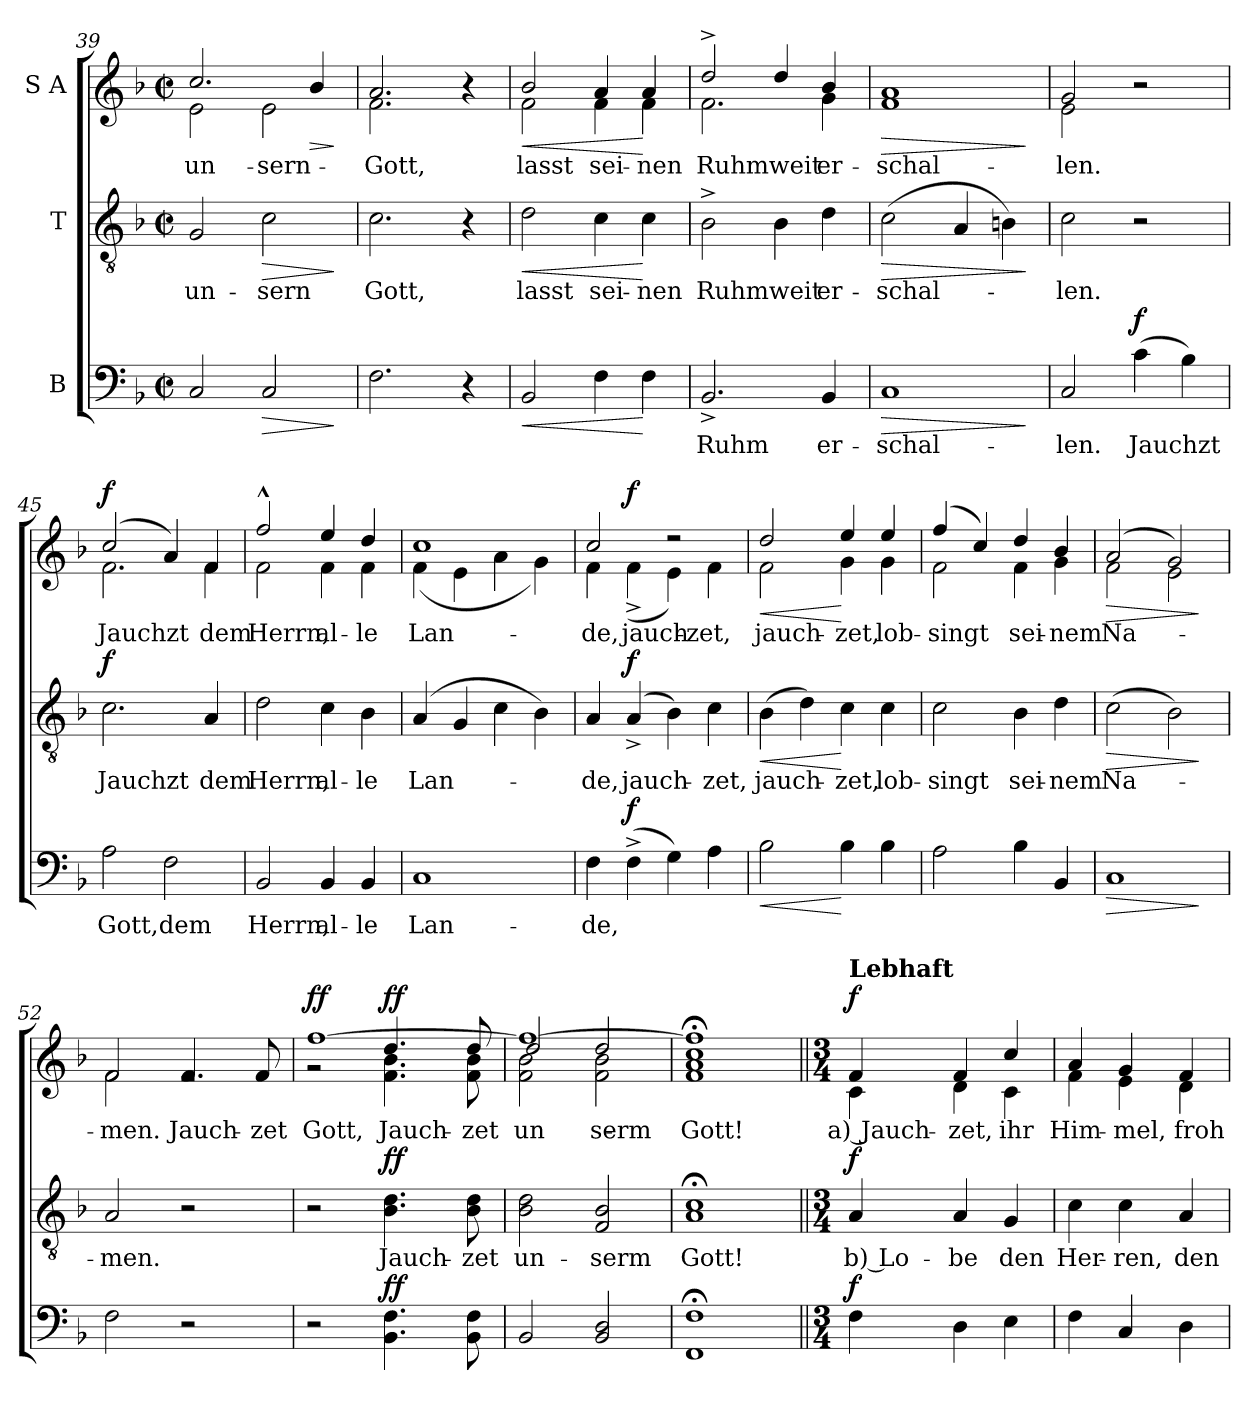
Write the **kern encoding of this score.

**kern	**text	**dynam	**kern	**text	**dynam	**kern	**text	**dynam
*part3	*part3	*part3	*part2	*part2	*part2	*part1	*part1	*part1
*staff3	*staff3	*staff3	*staff2	*staff2	*staff2	*staff1	*staff1	*staff1
*I"B	*	*	*I"T	*	*	*I"S A	*	*
*clefF4	*	*	*clefGv2	*	*	*clefG2	*	*
*k[b-]	*	*	*k[b-]	*	*	*k[b-]	*	*
*M2/2	*	*	*M2/2	*	*	*M2/2	*	*
*met(c|)	*	*	*met(c|)	*	*	*met(c|)	*	*
=39	=39	=39	=39	=39	=39	=39	=39	=39
!	!	!	!	!LO:LY:b	!	!	!LO:LY:b	!
*	*	*	*	*	*	*^	*	*
2C/	.	.	2G/	un-	.	2.cc/	2e\	un-	.
!	!	!LO:HP:b	!	!LO:LY:b	!LO:HP:b	!	!	!LO:LY:b	!
2C/	.	>	2c\	-sern	>	.	2e\	-sern	.
!	!	!	!	!	!	!	!	!	!LO:HP:b
.	.	.	.	.	.	4b-/	.	.	>
*	*	*	*	*	*	*v	*v	*	*
.	.	]	.	.	]	.	.	]
=40	=40	=40	=40	=40	=40	=40	=40	=40
!	!	!	!	!LO:LY:b	!	!	!LO:LY:b	!
*	*	*	*	*	*	*^	*	*
2.F\	.	.	2.c\	Gott,	.	2.a/	2.f\	Gott,	.
4r	.	.	4r	.	.	4r	4ryy	.	.
=41	=41	=41	=41	=41	=41	=41	=41	=41	=41
!	!	!LO:HP:b	!	!LO:LY:b	!LO:HP:b	!	!	!LO:LY:b	!LO:HP:b
2BB-/	.	<	2d\	lasst	<	2b-/	2f\	lasst	<
!	!	!	!	!LO:LY:b	!	!	!	!LO:LY:b	!
4F\	.	.	4c\	sei-	.	4a/	4f\	sei-	.
!	!	!	!	!LO:LY:b	!	!	!	!LO:LY:b	!
4F\	.	[	4c\	-nen	[	4a/	4f\	-nen	[
=42	=42	=42	=42	=42	=42	=42	=42	=42	=42
!	!LO:LY:b	!	!	!LO:LY:b	!	!	!	!LO:LY:b	!
!	!	!	!	!	!	!	!	!LO:LY:b	!
2.BB-^/	Ruhm	.	2B-^\	Ruhm	.	2dd^/	2.f\	Ruhm	.
!	!	!	!	!LO:LY:b	!	!	!	!LO:LY:b	!
.	.	.	4B-\	weit	.	4dd/	.	weit	.
!	!LO:LY:b	!	!	!LO:LY:b	!	!	!	!LO:LY:b	!
4BB-/	er-	.	4d\	er-	.	4b-/	4g\	er-	.
=43	=43	=43	=43	=43	=43	=43	=43	=43	=43
!	!LO:LY:b	!LO:HP:b	!	!LO:LY:b	!LO:HP:b	!	!	!LO:LY:b	!LO:HP:b
1C	-schal-	>	(2c\	-schal-	>	1a	1f	-schal-	>
.	.	.	4A/	.	.	.	.	.	.
.	.	.	4Bn\)	.	.	.	.	.	.
*	*	*	*	*	*	*v	*v	*	*
.	.	]	.	.	]	.	.	]
!!LO:LB:g=z
=44	=44	=44	=44	=44	=44	=44	=44	=44
!	!LO:LY:b	!	!	!LO:LY:b	!	!	!LO:LY:b	!
*	*	*	*	*	*	*^	*	*
2C/	-len.	.	2c\	-len.	.	2g/	2e\	-len.	.
!	!LO:LY:b	!LO:DY:a	!	!	!	!	!	!	!
(4c\	Jauchzt	f	2r	.	.	2r	2ryy	.	.
4B-\)	.	.	.	.	.	.	.	.	.
=45	=45	=45	=45	=45	=45	=45	=45	=45	=45
!	!LO:LY:b	!	!	!LO:LY:b	!LO:DY:a	!	!	!LO:LY:b	!LO:DY:a
2A\	Gott,	.	2.c\	Jauchzt	f	(2cc/	2.f\	Jauchzt	f
!	!LO:LY:b	!	!	!	!	!	!	!	!
2F\	dem	.	.	.	.	4a/)	.	.	.
!	!	!	!	!LO:LY:b	!	!	!	!LO:LY:b	!
.	.	.	4A/	dem	.	4f/	4f\	dem	.
=46	=46	=46	=46	=46	=46	=46	=46	=46	=46
!	!LO:LY:b	!	!	!LO:LY:b	!	!	!	!LO:LY:b	!
2BB-/	Herrn,	.	2d\	Herrn,	.	2ff^^/	2f\	Herrn,	.
!	!LO:LY:b	!	!	!LO:LY:b	!	!	!	!LO:LY:b	!
4BB-/	al-	.	4c\	al-	.	4ee/	4f\	al-	.
!	!LO:LY:b	!	!	!LO:LY:b	!	!	!	!LO:LY:b	!
4BB-/	-le	.	4B-\	-le	.	4dd/	4f\	-le	.
=47	=47	=47	=47	=47	=47	=47	=47	=47	=47
!	!LO:LY:b	!	!	!LO:LY:b	!	!	!	!LO:LY:b	!
1C	Lan-	.	(4A/	Lan-	.	1cc	(4f\	Lan-	.
.	.	.	4G/	.	.	.	4e\	.	.
.	.	.	4c\	.	.	.	4a\	.	.
.	.	.	4B-\)	.	.	.	4g\)	.	.
=48	=48	=48	=48	=48	=48	=48	=48	=48	=48
!	!LO:LY:b	!	!	!LO:LY:b	!	!	!	!LO:LY:b	!
4F\	-de,	.	4A/	-de,	.	2cc/	4f\	-de,	.
!	!	!LO:DY:a	!	!LO:LY:b	!LO:DY:a	!	!	!LO:LY:b	!LO:DY:b
(4F^\	.	f	(4A^/	jauch-	f	.	(4f^\	jauch-	f
4G\)	.	.	4B-\)	.	.	2r	4e\)	.	.
!	!	!	!	!LO:LY:b	!	!	!	!LO:LY:b	!
4A\	.	.	4c\	-zet,	.	.	4f\	-zet,	.
=49	=49	=49	=49	=49	=49	=49	=49	=49	=49
!	!	!LO:HP:b	!	!LO:LY:b	!LO:HP:b	!	!	!LO:LY:b	!LO:HP:b
2B-\	.	<	(4B-\	jauch-	<	2dd/	2f\	jauch-	<
.	.	.	4d\)	.	.	.	.	.	.
!	!	!	!	!LO:LY:b	!	!	!	!LO:LY:b	!
4B-\	.	[	4c\	-zet,	[	4ee/	4g\	-zet,	[
!	!	!	!	!LO:LY:b	!	!	!	!LO:LY:b	!
4B-\	.	.	4c\	lob-	.	4ee/	4g\	lob-	.
!!LO:LB:g=z	!!
=50	=50	=50	=50	=50	=50	=50	=50	=50	=50
!	!	!	!	!LO:LY:b	!	!	!	!LO:LY:b	!
2A\	.	.	2c\	-singt	.	(4ff/	2f\	-singt	.
.	.	.	.	.	.	4cc/)	.	.	.
!	!	!	!	!LO:LY:b	!	!	!	!LO:LY:b	!
4B-\	.	.	4B-\	sei-	.	4dd/	4f\	sei-	.
!	!	!	!	!LO:LY:b	!	!	!	!LO:LY:b	!
4BB-/	.	.	4d\	-nem	.	4b-/	4g\	-nem	.
=51	=51	=51	=51	=51	=51	=51	=51	=51	=51
!	!	!LO:HP:b	!	!LO:LY:b	!LO:HP:b	!	!	!LO:LY:b	!LO:HP:b
1C	.	>	(2c\	Na-	>	(2a/	2f\	Na-	>
.	.	.	2B-\)	.	.	2g/)	2e\	.	.
*	*	*	*	*	*	*v	*v	*	*
.	.	]	.	.	]	.	.	]
=52	=52	=52	=52	=52	=52	=52	=52	=52
!	!	!	!	!LO:LY:b	!	!	!LO:LY:b	!
*	*	*	*	*	*	*^	*	*
2F\	.	.	2A/	-men.	.	2f/	2f\	-men.	.
!	!	!	!	!	!	!	!	!LO:LY:b	!
2r	.	.	2r	.	.	4.f/	2re	Jauch-	.
!	!	!	!	!	!	!	!	!LO:LY:b	!
.	.	.	.	.	.	8f/	.	-zet	.
*	*	*	*	*	*	*v	*v	*	*
=53	=53	=53	=53	=53	=53	=53	=53	=53
!	!	!	!	!	!	!	!LO:LY:b	!LO:DY:a
*	*	*	*	*	*	*^	*	*
*	*	*	*	*	*	*	*^	*	*
2r	.	.	2r	.	.	[1ff	2r	2ryy	Gott,	ff
!	!	!LO:DY:a	!	!LO:LY:b	!LO:DY:a	!	!	!	!LO:LY:b	!LO:DY:b
4.BB-\ 4.F!\	.	ff	4.B-!\ 4.d\	Jauch-	ff	.	4.f\ 4.b-!\	4.dd/	Jauch-	ff
!	!	!	!	!LO:LY:b	!	!	!	!	!LO:LY:b	!
8BB-\ 8F!\	.	.	8B-!\ 8d\	-zet	.	.	8f\ 8b-!\	8dd/	-zet	.
=54	=54	=54	=54	=54	=54	=54	=54	=54	=54	=54
!	!	!	!	!LO:LY:b	!	!	!	!	!LO:LY:b	!
2BB-/	.	.	2B-!\ 2d\	un-	.	1ff_	2f\ 2b-!\	2dd/	un-	.
!	!	!	!	!LO:LY:b	!	!	!	!	!LO:LY:b	!
2BB-!/ 2D/	.	.	2F!/ 2B-/	-serm	.	.	2f\ 2b-!\	2dd/	-serm	.
=55	=55	=55	=55	=55	=55	=55	=55	=55	=55	=55
!	!	!	!	!LO:LY:b	!	!	!	!	!LO:LY:b	!
1FF!;< 1F;<	.	.	1A!;< 1c;<	Gott!	.	1ff;<]	1f! 1a	1cc	Gott!	.
*	*	*	*	*	*	*v	*v	*v	*	*
!!LO:PB:g=z
=56||	=56||	=56||	=56||	=56||	=56||	=56||	=56||	=56||
*M3/4	*	*	*M3/4	*	*	*M3/4	*	*
*	*	*	*	*	*	*^	*	*
*	*	*	*	*	*	*	*^	*	*
!	!	!	!	!	!	!LO:TX:a:B:t=Lebhaft	!	!	!	!
!	!	!LO:DY:a	!	!LO:LY:b	!LO:DY:a	!	!	!	!LO:LY:b	!LO:DY:a
*	*	*	*	*	*	*	*v	*v	*	*
4F\	.	f	4A/	b) Lo-	f	4f/	4c\	a) Jauch-	f
!	!	!	!	!LO:LY:b	!	!	!	!LO:LY:b	!
4D\	.	.	4A/	-be	.	4f/	4d\	-zet,	.
!	!	!	!	!LO:LY:b	!	!	!	!LO:LY:b	!
4E\	.	.	4G/	den	.	4cc/	4c\	ihr	.
=57	=57	=57	=57	=57	=57	=57	=57	=57	=57
!	!	!	!	!LO:LY:b	!	!	!	!LO:LY:b	!
4F\	.	.	4c\	Her-	.	4a/	4f\	Him-	.
!	!	!	!	!LO:LY:b	!	!	!	!LO:LY:b	!
4C/	.	.	4c\	-ren,	.	4g/	4e\	-mel,	.
!	!	!	!	!LO:LY:b	!	!	!	!LO:LY:b	!
4D\	.	.	4A/	den	.	4f/	4d\	froh-	.
*	*	*	*	*	*	*v	*v	*	*
=	=	=	=	=	=	=	=	=
*-	*-	*-	*-	*-	*-	*-	*-	*-
